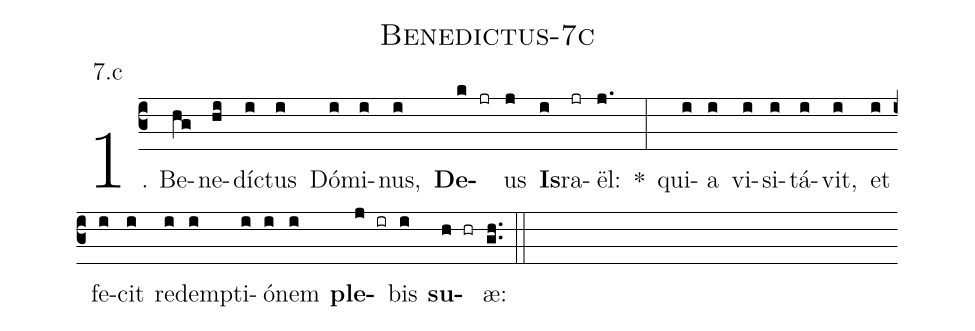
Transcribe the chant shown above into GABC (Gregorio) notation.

name: Benedictus-7c;
annotation: 7.c;
%%
(c3)1. Be(hg)ne(hi)díc(i)tus(i) Dó(i)mi(i)nus,(i) <b>De</b>(k jr)us(j) <b>Is</b>(i)ra(jr)ël:(j.) *(:) qui(i)a(i) vi(i)si(i)tá(i)vit,(i) et(i) fe(i)cit(i) red(i)emp(i)ti(i)ó(i)nem(i) <b>ple</b>(j ir)bis(i) <b>su</b>(h hr)æ:(gh..) (::)
